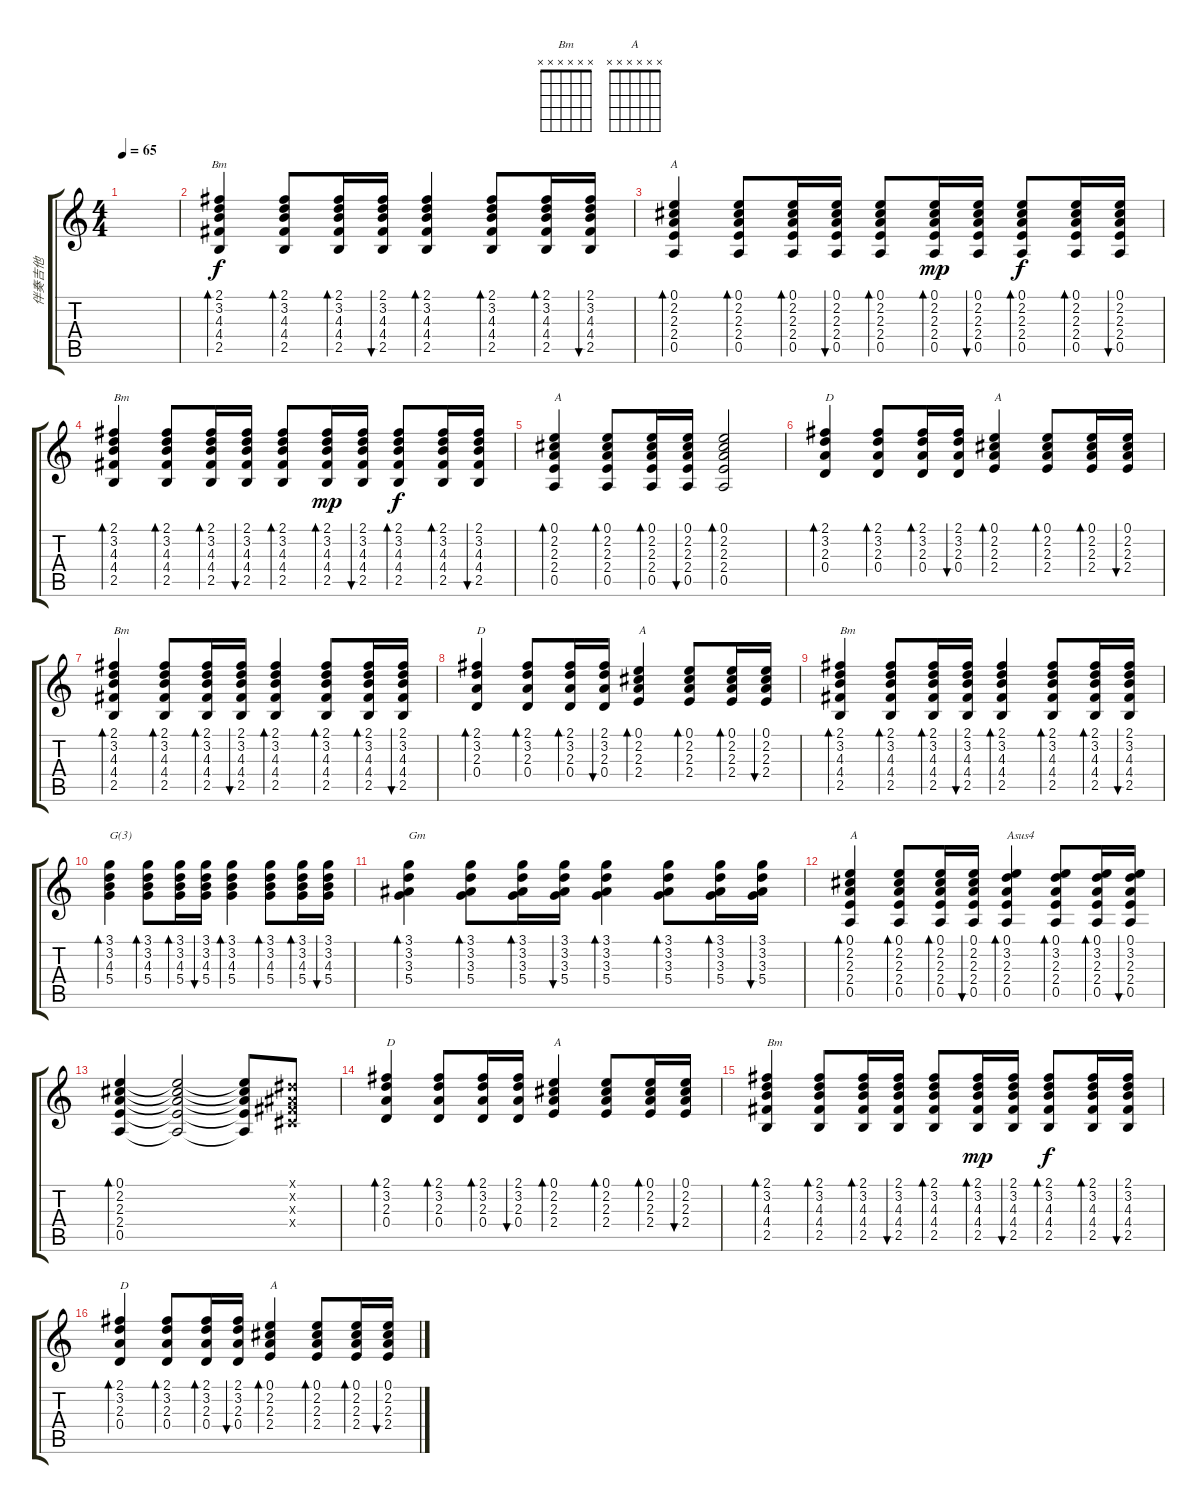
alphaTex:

\track ("伴奏吉他" "伴奏吉他") {instrument acousticguitarsteel}
\staff {score tabs}
\tuning (E4 B3 G3 D3 A2 E2) {hide}
\chord ("Bm" x x x x x x)
\chord ("A" x x x x x x)
\ts (4 4)
\tempo 65
\clef g2
\ks c
|
(2.1 3.2 4.3 4.4 2.5).4{bd 30 ch "Bm"} (2.1 3.2 4.3 4.4 2.5).8{bd 30} (2.1 3.2 4.3 4.4 2.5).16{bd 30} (2.1 3.2 4.3 4.4 2.5).16{bu 30} (2.1 3.2 4.3 4.4 2.5).4{bd 30} (2.1 3.2 4.3 4.4 2.5).8{bd 30} (2.1 3.2 4.3 4.4 2.5).16{bd 30} (2.1 3.2 4.3 4.4 2.5).16{bu 30} |
(0.1 2.2 2.3 2.4 0.5).4{bd 30 ch "A"} (0.1 2.2 2.3 2.4 0.5).8{bd 30} (0.1 2.2 2.3 2.4 0.5).16{bd 30} (0.1 2.2 2.3 2.4 0.5).16{bu 30} (0.1 2.2 2.3 2.4 0.5).8{bd 30} (0.1 2.2 2.3 2.4 0.5).16{bd 30 dy mp} (0.1 2.2 2.3 2.4 0.5).16{bu 30} (0.1 2.2 2.3 2.4 0.5).8{bd 30 dy f} (0.1 2.2 2.3 2.4 0.5).16{bd 30} (0.1 2.2 2.3 2.4 0.5).16{bu 30} |
(2.1 3.2 4.3 4.4 2.5).4{bd 30 txt "Bm"} (2.1 3.2 4.3 4.4 2.5).8{bd 30} (2.1 3.2 4.3 4.4 2.5).16{bd 30} (2.1 3.2 4.3 4.4 2.5).16{bu 30} (2.1 3.2 4.3 4.4 2.5).8{bd 30} (2.1 3.2 4.3 4.4 2.5).16{bd 30 dy mp} (2.1 3.2 4.3 4.4 2.5).16{bu 30} (2.1 3.2 4.3 4.4 2.5).8{bd 30 dy f} (2.1 3.2 4.3 4.4 2.5).16{bd 30} (2.1 3.2 4.3 4.4 2.5).16{bu 30} |
(0.1 2.2 2.3 2.4 0.5).4{bd 30 txt "A"} (0.1 2.2 2.3 2.4 0.5).8{bd 30} (0.1 2.2 2.3 2.4 0.5).16{bd 30} (0.1 2.2 2.3 2.4 0.5).16{bu 30} (0.1 2.2 2.3 2.4 0.5).2{bd 30} |
(2.1 3.2 2.3 0.4).4{bd 30 txt "D"} (2.1 3.2 2.3 0.4).8{bd 30} (2.1 3.2 2.3 0.4).16{bd 30} (2.1 3.2 2.3 0.4).16{bu 30} (0.1 2.2 2.3 2.4).4{bd 30 txt "A"} (0.1 2.2 2.3 2.4).8{bd 30} (0.1 2.2 2.3 2.4).16{bd 30} (0.1 2.2 2.3 2.4).16{bu 30} |
(2.1 3.2 4.3 4.4 2.5).4{bd 30 txt "Bm"} (2.1 3.2 4.3 4.4 2.5).8{bd 30} (2.1 3.2 4.3 4.4 2.5).16{bd 30} (2.1 3.2 4.3 4.4 2.5).16{bu 30} (2.1 3.2 4.3 4.4 2.5).4{bd 30} (2.1 3.2 4.3 4.4 2.5).8{bd 30} (2.1 3.2 4.3 4.4 2.5).16{bd 30} (2.1 3.2 4.3 4.4 2.5).16{bu 30} |
(2.1 3.2 2.3 0.4).4{bd 30 txt "D"} (2.1 3.2 2.3 0.4).8{bd 30} (2.1 3.2 2.3 0.4).16{bd 30} (2.1 3.2 2.3 0.4).16{bu 30} (0.1 2.2 2.3 2.4).4{bd 30 txt "A"} (0.1 2.2 2.3 2.4).8{bd 30} (0.1 2.2 2.3 2.4).16{bd 30} (0.1 2.2 2.3 2.4).16{bu 30} |
(2.1 3.2 4.3 4.4 2.5).4{bd 30 txt "Bm"} (2.1 3.2 4.3 4.4 2.5).8{bd 30} (2.1 3.2 4.3 4.4 2.5).16{bd 30} (2.1 3.2 4.3 4.4 2.5).16{bu 30} (2.1 3.2 4.3 4.4 2.5).4{bd 30} (2.1 3.2 4.3 4.4 2.5).8{bd 30} (2.1 3.2 4.3 4.4 2.5).16{bd 30} (2.1 3.2 4.3 4.4 2.5).16{bu 30} |
(3.1 3.2 4.3 5.4).4{bd 30 txt "G(3)"} (3.1 3.2 4.3 5.4).8{bd 30} (3.1 3.2 4.3 5.4).16{bd 30} (3.1 3.2 4.3 5.4).16{bu 30} (3.1 3.2 4.3 5.4).4{bd 30} (3.1 3.2 4.3 5.4).8{bd 30} (3.1 3.2 4.3 5.4).16{bd 30} (3.1 3.2 4.3 5.4).16{bu 30} |
(3.1 3.2 3.3 5.4).4{bd 30 txt "Gm"} (3.1 3.2 3.3 5.4).8{bd 30} (3.1 3.2 3.3 5.4).16{bd 30} (3.1 3.2 3.3 5.4).16{bu 30} (3.1 3.2 3.3 5.4).4{bd 30} (3.1 3.2 3.3 5.4).8{bd 30} (3.1 3.2 3.3 5.4).16{bd 30} (3.1 3.2 3.3 5.4).16{bu 30} |
(0.1 2.2 2.3 2.4 0.5).4{bd 30 txt "A"} (0.1 2.2 2.3 2.4 0.5).8{bd 30} (0.1 2.2 2.3 2.4 0.5).16{bd 30} (0.1 2.2 2.3 2.4 0.5).16{bu 30} (0.1 3.2 2.3 2.4 0.5).4{bd 30 txt "Asus4"} (0.1 3.2 2.3 2.4 0.5).8{bd 30} (0.1 3.2 2.3 2.4 0.5).16{bd 30} (0.1 3.2 2.3 2.4 0.5).16{bu 30} |
(0.1 2.2 2.3 2.4 0.5).4{bd 30} (0.1{t} 2.2{t} 2.3{t} 2.4{t} 0.5{t}).2 (0.1{t} 2.2{t} 2.3{t} 2.4{t} 0.5{t}).8 (-1.1{x} -1.2{x} -1.3{x} -1.4{x}).8 |
(2.1 3.2 2.3 0.4).4{bd 30 txt "D"} (2.1 3.2 2.3 0.4).8{bd 30} (2.1 3.2 2.3 0.4).16{bd 30} (2.1 3.2 2.3 0.4).16{bu 30} (0.1 2.2 2.3 2.4).4{bd 30 txt "A"} (0.1 2.2 2.3 2.4).8{bd 30} (0.1 2.2 2.3 2.4).16{bd 30} (0.1 2.2 2.3 2.4).16{bu 30} |
(2.1 3.2 4.3 4.4 2.5).4{bd 30 txt "Bm"} (2.1 3.2 4.3 4.4 2.5).8{bd 30} (2.1 3.2 4.3 4.4 2.5).16{bd 30} (2.1 3.2 4.3 4.4 2.5).16{bu 30} (2.1 3.2 4.3 4.4 2.5).8{bd 30} (2.1 3.2 4.3 4.4 2.5).16{bd 30 dy mp} (2.1 3.2 4.3 4.4 2.5).16{bu 30} (2.1 3.2 4.3 4.4 2.5).8{bd 30 dy f} (2.1 3.2 4.3 4.4 2.5).16{bd 30} (2.1 3.2 4.3 4.4 2.5).16{bu 30} |
(2.1 3.2 2.3 0.4).4{bd 30 txt "D"} (2.1 3.2 2.3 0.4).8{bd 30} (2.1 3.2 2.3 0.4).16{bd 30} (2.1 3.2 2.3 0.4).16{bu 30} (0.1 2.2 2.3 2.4).4{bd 30 txt "A"} (0.1 2.2 2.3 2.4).8{bd 30} (0.1 2.2 2.3 2.4).16{bd 30} (0.1 2.2 2.3 2.4).16{bu 30}
